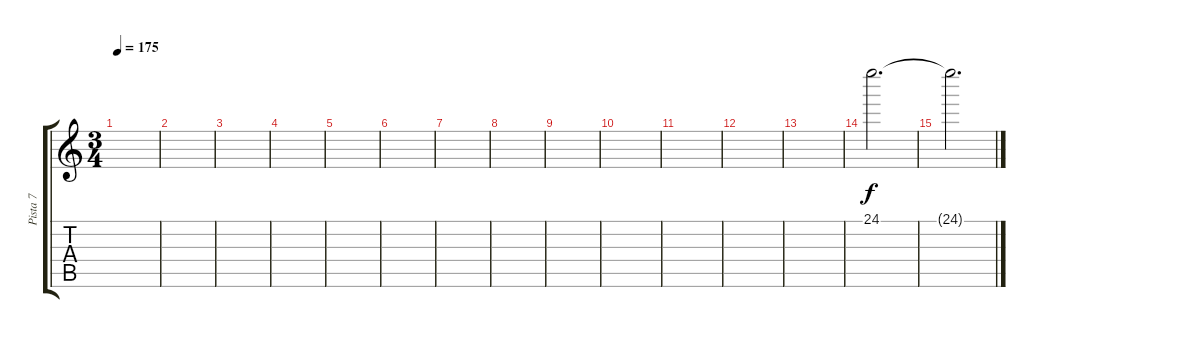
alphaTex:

\track ("Pista 7" "Pista 7") {instrument vibraphone}
\staff {score tabs}
\tuning (E5 B4 G4 D4 A3 E3) {hide}
\ts (3 4)
\tempo 175
\clef g2
\ks c
|
|
|
|
|
|
|
|
|
|
|
|
|
24.1.2{d} |
24.1{t}.2{d}
